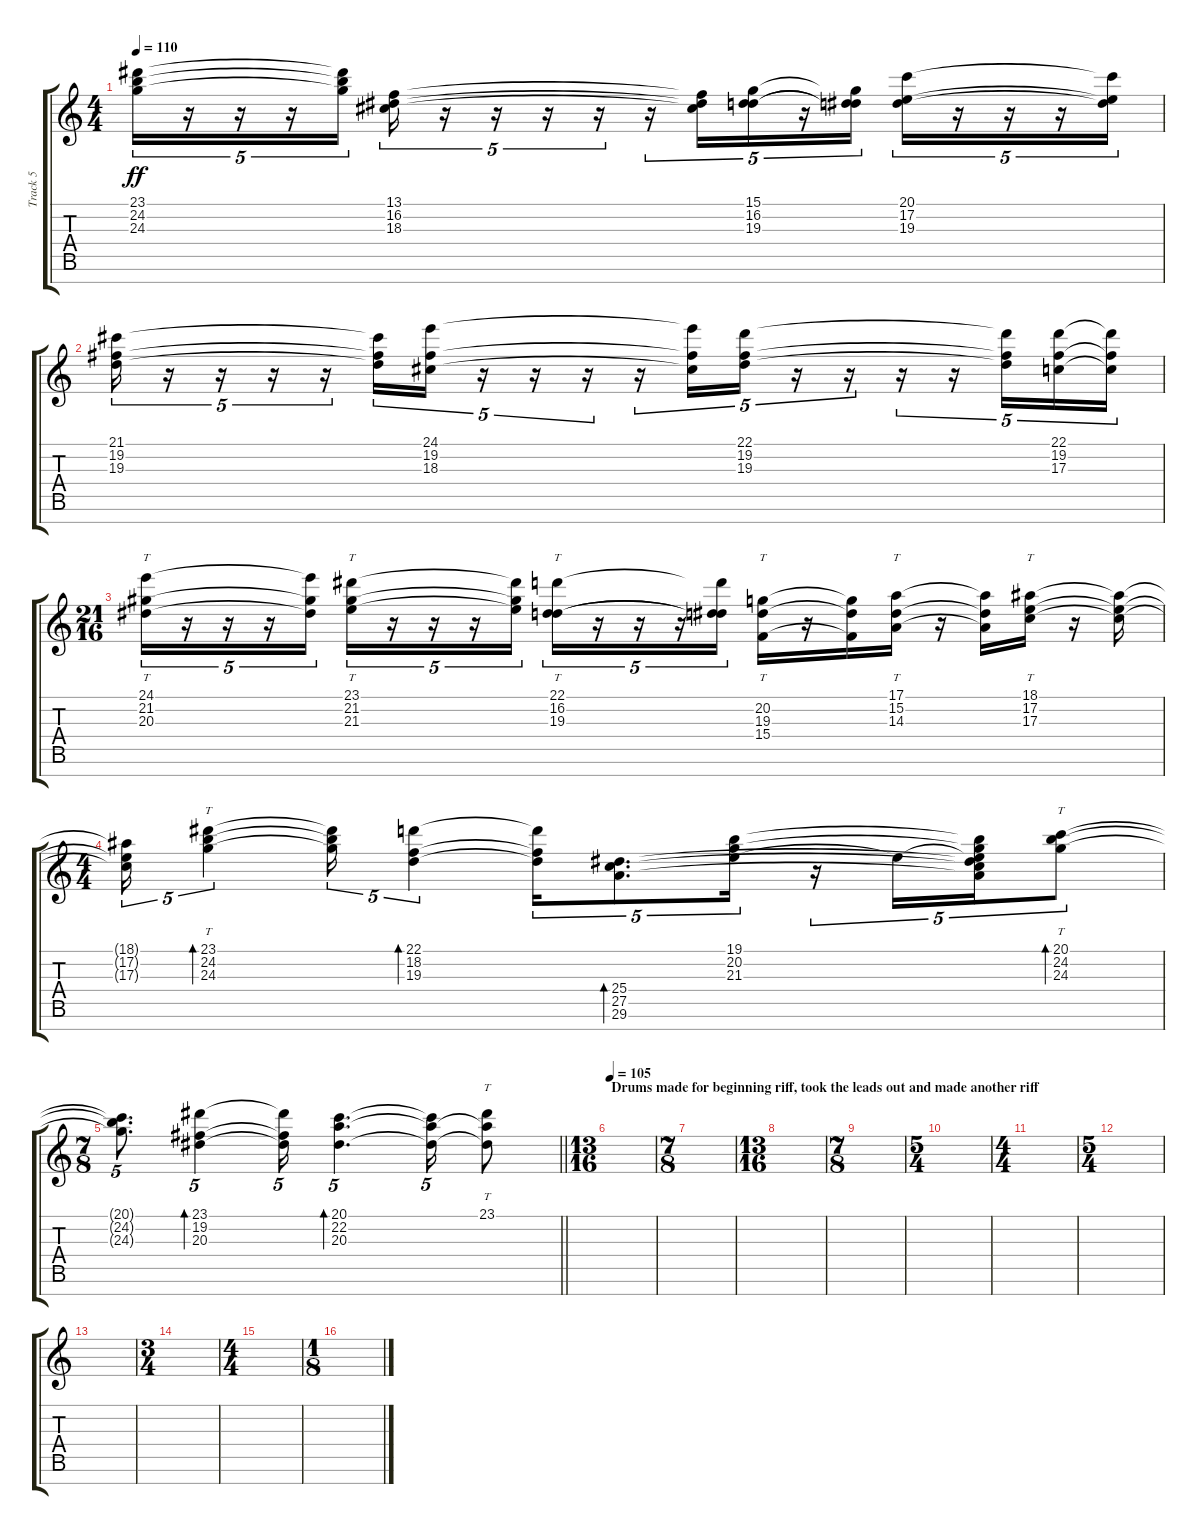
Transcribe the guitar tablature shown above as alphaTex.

\track ("Track 5" "Track 5") {instrument acousticgrandpiano}
\staff {score tabs}
\tuning (E4 B3 G3 D3 A2 E2 B1) {hide}
\ts (4 4)
\tempo 110
\clef g2
\ks c
(23.1 24.2 24.3).16{tu (5 4) dy ff} r.16{tu (5 4)} r.16{tu (5 4)} r.16{tu (5 4)} (23.1{t} 24.2{t} 24.3{t}).16{tu (5 4)} (13.1 16.2 18.3).16{tu (5 4)} r.16{tu (5 4)} r.16{tu (5 4)} r.16{tu (5 4)} r.16{tu (5 4)} r.16{tu (5 4)} (13.1{t} 16.2{t} 18.3{t}).16{tu (5 4)} (15.1 16.2 19.3).16{tu (5 4)} r.16{tu (5 4)} (15.1{t} 16.2{t} 19.3{t}).16{tu (5 4)} (20.1 17.2 19.3).16{tu (5 4)} r.16{tu (5 4)} r.16{tu (5 4)} r.16{tu (5 4)} (20.1{t} 17.2{t} 19.3{t}).16{tu (5 4)} |
(21.1 19.2 19.3).16{tu (5 4)} r.16{tu (5 4)} r.16{tu (5 4)} r.16{tu (5 4)} r.16{tu (5 4)} (21.1{t} 19.2{t} 19.3{t}).16{tu (5 4)} (24.1 19.2 18.3).16{tu (5 4)} r.16{tu (5 4)} r.16{tu (5 4)} r.16{tu (5 4)} r.16{tu (5 4)} (24.1{t} 19.2{t} 18.3{t}).16{tu (5 4)} (22.1 19.2 19.3).16{tu (5 4)} r.16{tu (5 4)} r.16{tu (5 4)} r.16{tu (5 4)} r.16{tu (5 4)} (22.1{t} 19.2{t} 19.3{t}).16{tu (5 4)} (22.1 19.2 17.3).16{tu (5 4)} (22.1{t} 19.2{t} 17.3{t}).16{tu (5 4)} |
\ts (21 16)
(24.1 21.2 20.3).16{tt tu (5 4)} r.16{tu (5 4)} r.16{tu (5 4)} r.16{tu (5 4)} (24.1{t} 21.2{t} 20.3{t}).16{tu (5 4)} (23.1 21.2 21.3).16{tt tu (5 4)} r.16{tu (5 4)} r.16{tu (5 4)} r.16{tu (5 4)} (23.1{t} 21.2{t} 21.3{t}).16{tu (5 4)} (22.1 16.2 19.3).16{tt tu (5 4)} r.16{tu (5 4)} r.16{tu (5 4)} r.16{tu (5 4)} (22.1{t} 16.2{t} 19.3{t}).16{tu (5 4)} (20.2 19.3 15.4).16{tt} r.16 (20.2{t} 19.3{t} 15.4{t}).16 (17.1 15.2 14.3).16{tt} r.16 (17.1{t} 15.2{t} 14.3{t}).16 (18.1 17.2 17.3).16{tt} r.16 (18.1{t} 17.2{t} 17.3{t}).16 |
\ts (4 4)
(18.1{t} 17.2{t} 17.3{t}).16{tu (5 4)} (23.1 24.2 24.3).4{tt tu (5 4) bd 60} (23.1{t} 24.2{t} 24.3{t}).16{tu (5 4)} (22.1 18.2 19.3).4{tu (5 4) bd 60} (22.1{t} 18.2{t} 19.3{t}).16{tu (5 4)} (25.4 27.5 29.6).8{d tu (5 4) bd 60} (19.1 20.2 21.3).16{tu (5 4)} r.16{tu (5 4)} 21.3{t}.16{tu (5 4)} (19.1{t} 20.2{t} 21.3{t} 25.4{t} 27.5{t} 29.6{t}).16{tu (5 4)} (20.1 24.2 24.3).8{tt tu (5 4) bd 60} |
\ts (7 8)
\barLineRight lightlight
(20.1{t} 24.2{t} 24.3{t}).8{d tu (5 4)} (23.1 19.2 20.3).4{tu (5 4) bd 60} (23.1{t} 19.2{t} 20.3{t}).16{tu (5 4)} (20.1 22.2 20.3).4{d tu (5 4) bd 60} (20.1{t} 22.2{t} 20.3{t}).16{tu (5 4)} (23.1 22.2{t} 20.3{t}).8{tt} |
\ts (13 16)
\section ("" "Drums made for beginning riff, took the leads out and made another riff")
\tempo 105
|
\ts (7 8)
|
\ts (13 16)
|
\ts (7 8)
|
\ts (5 4)
|
\ts (4 4)
|
\ts (5 4)
|
|
\ts (3 4)
|
\ts (4 4)
|
\ts (1 8)
